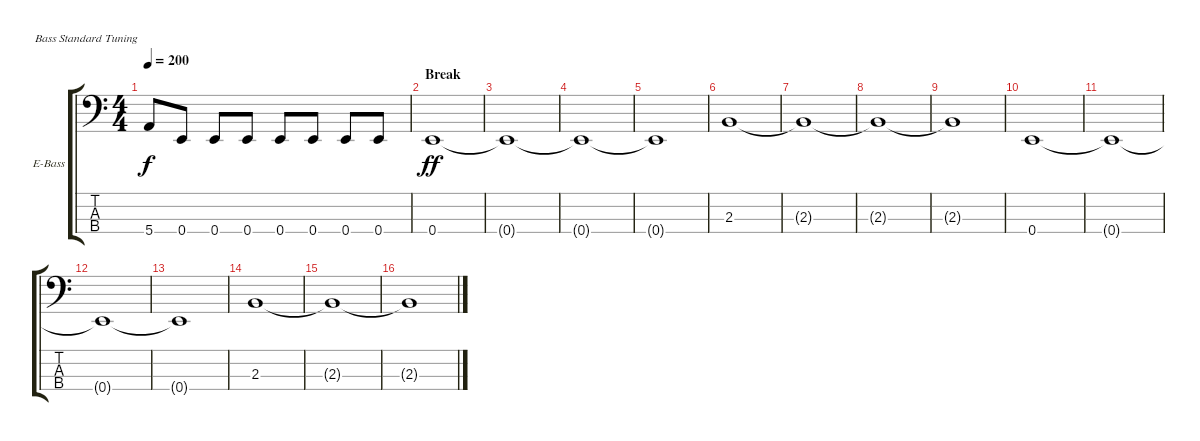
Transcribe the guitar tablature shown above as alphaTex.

\defaultSystemsLayout 4
\bracketExtendMode groupsimilarinstruments
\firstSystemTrackNameOrientation horizontal
\otherSystemsTrackNameOrientation horizontal
\track ("Electric Bass" "E-Bass") {instrument electricbassfinger}
\staff {score tabs}
\tuning (G2 D2 A1 E1)
\ts (4 4)
\tempo 200
\clef f4
\ks c
5.4.8{dy f} 0.4.8 0.4.8 0.4.8 0.4.8 0.4.8 0.4.8 0.4.8 |
\section ("" "Break")
0.4.1{dy ff} |
0.4{t}.1 |
0.4{t}.1 |
0.4{t}.1 |
2.3.1 |
2.3{t}.1 |
2.3{t}.1 |
2.3{t}.1 |
0.4.1 |
0.4{t}.1 |
0.4{t}.1 |
0.4{t}.1 |
2.3.1 |
2.3{t}.1 |
2.3{t}.1
